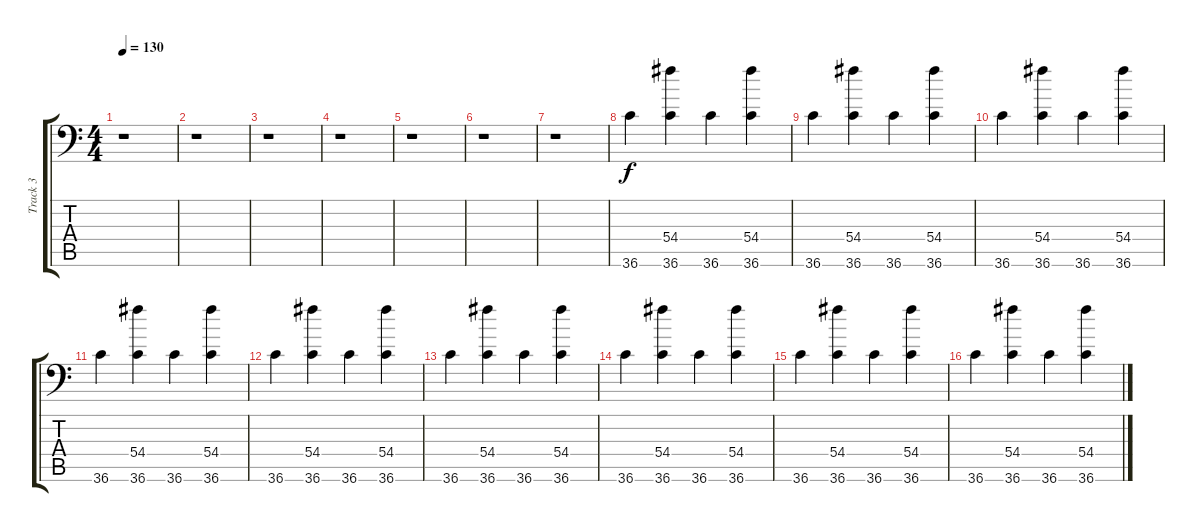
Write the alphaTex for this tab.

\track ("Track 3" "Track 3") {instrument acousticgrandpiano}
\staff {score tabs}
\tuning (C-1 C-1 C-1 C-1 C-1 C-1) {hide}
\ts (4 4)
\tempo 130
\clef f4
\ks c
r.1{dy f} |
r.1 |
r.1 |
r.1 |
r.1 |
r.1 |
r.1 |
36.6.4 (54.4 36.6).4 36.6.4 (54.4 36.6).4 |
36.6.4 (54.4 36.6).4 36.6.4 (54.4 36.6).4 |
36.6.4 (54.4 36.6).4 36.6.4 (54.4 36.6).4 |
36.6.4 (54.4 36.6).4 36.6.4 (54.4 36.6).4 |
36.6.4 (54.4 36.6).4 36.6.4 (54.4 36.6).4 |
36.6.4 (54.4 36.6).4 36.6.4 (54.4 36.6).4 |
36.6.4 (54.4 36.6).4 36.6.4 (54.4 36.6).4 |
36.6.4 (54.4 36.6).4 36.6.4 (54.4 36.6).4 |
36.6.4 (54.4 36.6).4 36.6.4 (54.4 36.6).4
